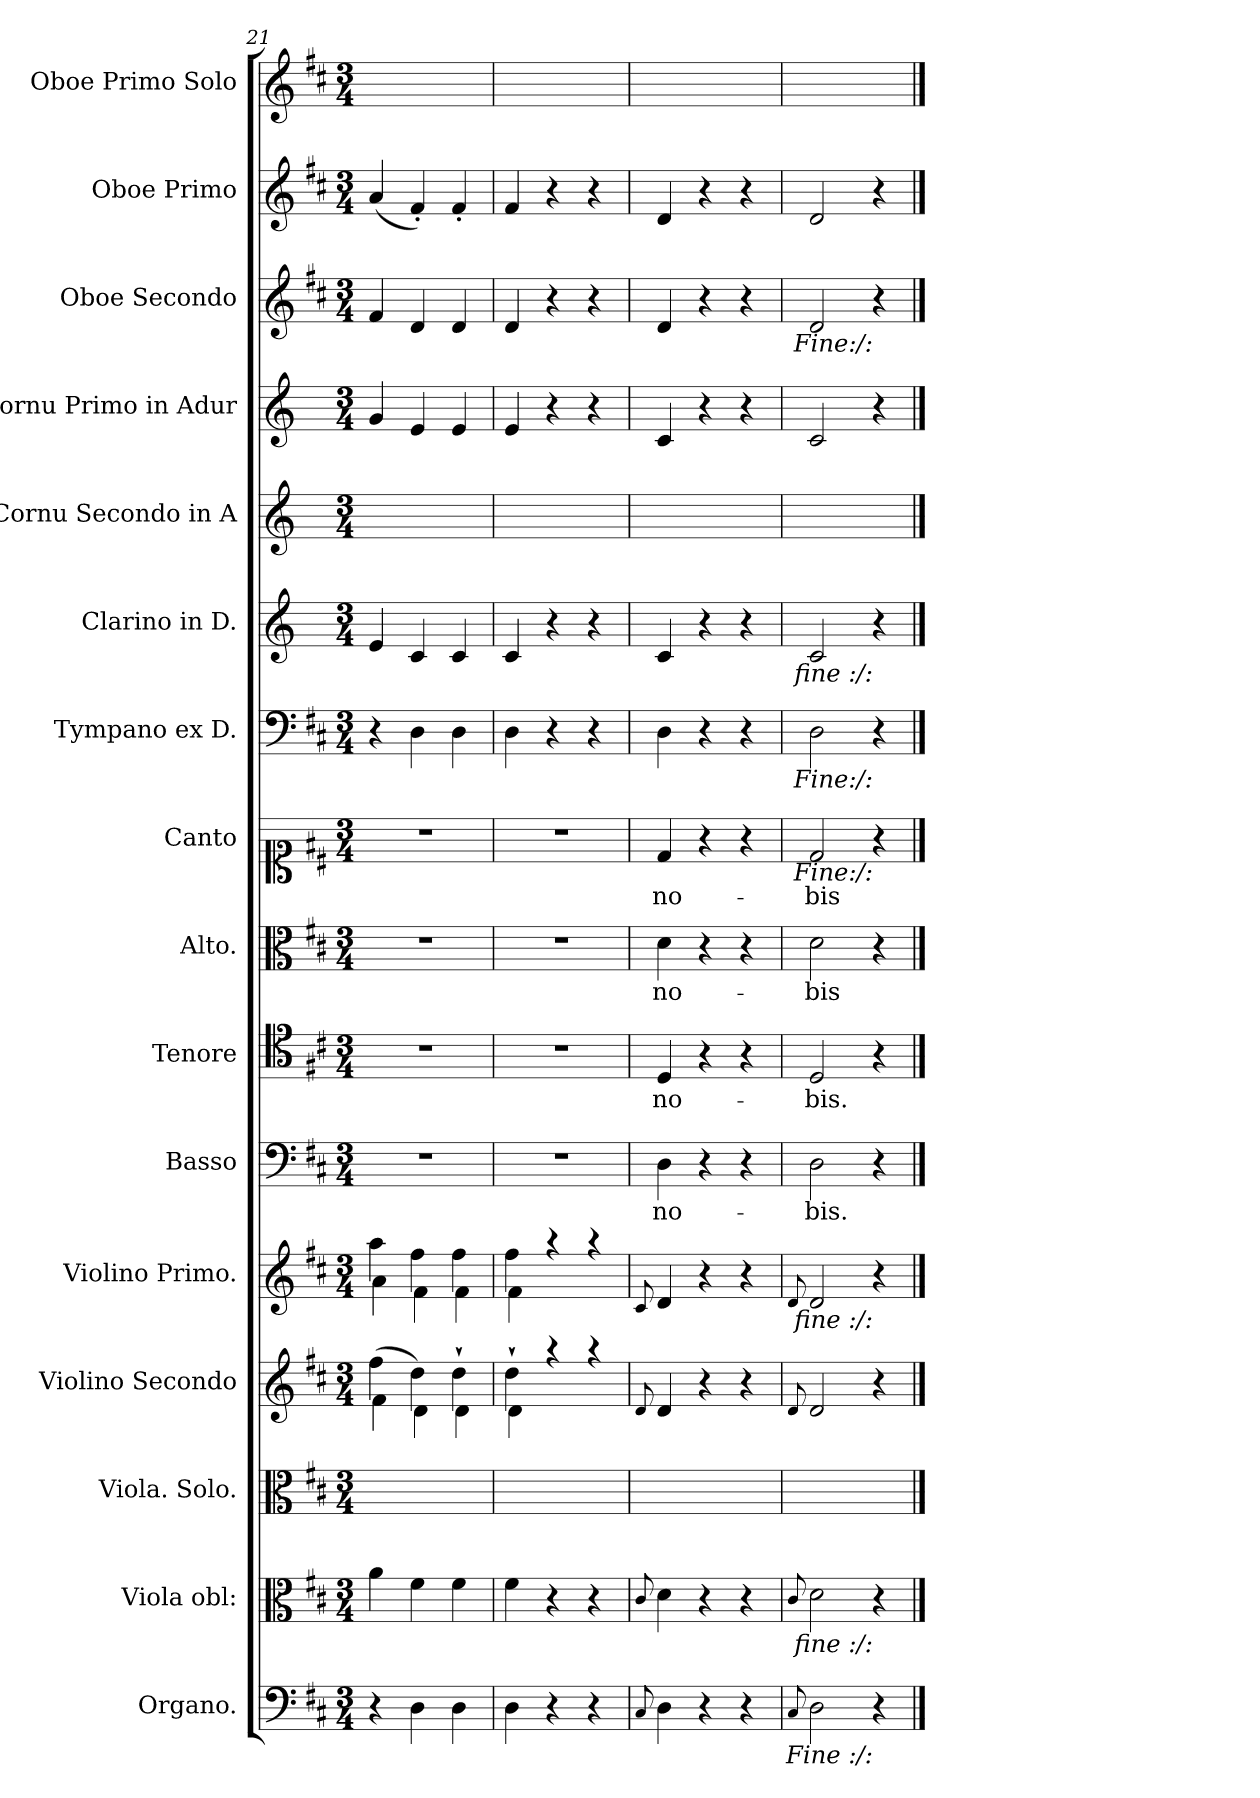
**kern	**dynam	**kern	**kern	**kern	**kern	**kern	**text	**kern	**text	**kern	**text	**kern	**text	**kern	**kern	**dynam	**kern	**kern	**kern	**kern	**kern
*part16	*part16	*part15	*part14	*part13	*part12	*part11	*part11	*part10	*part10	*part9	*part9	*part8	*part8	*part7	*part6	*part6	*part5	*part4	*part3	*part2	*part1
*staff16	*staff16	*staff15	*staff14	*staff13	*staff12	*staff11	*staff11	*staff10	*staff10	*staff9	*staff9	*staff8	*staff8	*staff7	*staff6	*staff6	*staff5	*staff4	*staff3	*staff2	*staff1
*I"Organo.	*	*I"Viola obl:	*I"Viola. Solo.	*I"Violino Secondo	*I"Violino Primo.	*I"Basso	*	*I"Tenore	*	*I"Alto.	*	*I"Canto	*	*I"Tympano ex D.	*I"Clarino in D.	*	*I"Cornu Secondo in A	*I"Cornu Primo in Adur	*I"Oboe Secondo	*I"Oboe Primo	*I"Oboe Primo Solo
*I'org	*	*I'vla obl	*I'vla solo	*	*I'vl I	*I'B	*	*I'T	*	*I'A	*	*	*	*	*I'clno	*	*	*I'cor I	*	*I'ob I	*I'ob I solo
*clefF4	*	*clefC3	*clefC3	*clefG2	*clefG2	*clefF4	*	*clefC4	*	*clefC3	*	*clefC1	*	*clefF4	*clefG2	*	*clefG2	*clefG2	*clefG2	*clefG2	*clefG2
*	*	*	*	*	*	*	*	*	*	*	*	*	*	*	*ITrd-1c-2	*	*ITrd-1c-2	*ITrd-1c-2	*	*	*
*k[f#c#]	*	*k[f#c#]	*k[f#c#]	*k[f#c#]	*k[f#c#]	*k[f#c#]	*	*k[f#c#]	*	*k[f#c#]	*	*k[f#c#]	*	*k[f#c#]	*k[f#c#]	*	*k[f#c#]	*k[f#c#]	*k[f#c#]	*k[f#c#]	*k[f#c#]
*D:	*	*D:	*D:	*D:	*D:	*D:	*	*D:	*	*D:	*	*D:	*	*D:	*	*	*	*	*D:	*D:	*D:
*M3/4	*	*M3/4	*M3/4	*M3/4	*M3/4	*M3/4	*	*M3/4	*	*M3/4	*	*M3/4	*	*M3/4	*M3/4	*	*M3/4	*M3/4	*M3/4	*M3/4	*M3/4
=21	=21	=21	=21	=21	=21	=21	=21	=21	=21	=21	=21	=21	=21	=21	=21	=21	=21	=21	=21	=21	=21
*	*	*	*	*^	*^	*	*	*	*	*	*	*	*	*	*	*	*	*	*	*	*
4r	.	4a\	2.ryy	(4ff#\	4f#\	4aa\	4a\	2.r	.	2.r	.	2.r	.	2.r	.	4r	4f#/	.	2.ryy	4a/	4f#/	(4a/	2.ryy
4D\	.	4f#\	.	4dd\)	4d\	4ff#\	4f#\	.	.	.	.	.	.	.	.	4D\	4d/	.	.	4f#/	4d/	4f#'/)	.
4D\	.	4f#\	.	4dd`\	4d\	4ff#\	4f#\	.	.	.	.	.	.	.	.	4D\	4d/	.	.	4f#/	4d/	4f#'/	.
=22	=22	=22	=22	=22	=22	=22	=22	=22	=22	=22	=22	=22	=22	=22	=22	=22	=22	=22	=22	=22	=22	=22	=22
4D\	.	4f#\	2.ryy	4dd`\	4d\	4ff#\	4f#\	2.r	.	2.r	.	2.r	.	2.r	.	4D\	4d/	.	2.ryy	4f#/	4d/	4f#/	2.ryy
!	!	!	!	!	!	!	!	!	!	!	!	!	!	!	!	!	!	!LO:DY:b	!	!	!	!	!
4r	.	4r	.	4raa	2d/yy	4raa	2f#/yy	.	.	.	.	.	.	.	.	4r	4r	po	.	4r	4r	4r	.
4r	.	4r	.	4raa	.	4raa	.	.	.	.	.	.	.	.	.	4r	4r	.	.	4r	4r	4r	.
*	*	*	*	*v	*v	*	*	*	*	*	*	*	*	*	*	*	*	*	*	*	*	*	*
*	*	*	*	*	*v	*v	*	*	*	*	*	*	*	*	*	*	*	*	*	*	*	*
=23	=23	=23	=23	=23	=23	=23	=23	=23	=23	=23	=23	=23	=23	=23	=23	=23	=23	=23	=23	=23	=23
8qqC#/	.	8qqc#/	.	8qqd/	8qqc#/	.	.	.	.	.	.	.	.	.	.	.	.	.	.	.	.
!	!LO:DY:b	!	!	!	!	!	!	!	!	!	!	!	!	!	!	!	!	!	!	!	!
4D\	po&colon;	4d\	2.ryy	4d/	4d/	4D\	no-	4D/	no-	4d\	no-	4d/	no-	4D\	4d/	.	2.ryy	4d/	4d/	4d/	2.ryy
4r	.	4r	.	4r	4r	4r	.	4r	.	4r	.	4r	.	4r	4r	.	.	4r	4r	4r	.
4r	.	4r	.	4r	4r	4r	.	4r	.	4r	.	4r	.	4r	4r	.	.	4r	4r	4r	.
=24	=24	=24	=24	=24	=24	=24	=24	=24	=24	=24	=24	=24	=24	=24	=24	=24	=24	=24	=24	=24	=24
8qqC#/	.	8qqc#/	.	8qqd/	8qqd/	.	.	.	.	.	.	.	.	.	.	.	.	.	.	.	.
2D\	.	2d\	2.ryy	2d/	2d/	2D\	-bis.	2D/	-bis.	2d\	-bis	2d/	-bis	2D\	2d/	.	2.ryy	2d/	2d/	2d/	2.ryy
!	!	!	!	!	!	!	!	!	!	!	!	!	!	!	!	!	!	!	!LO:TX:b:i:rj:t=Fine&colon;/&colon;	!	!
!	!	!	!	!	!	!	!	!	!	!	!	!	!	!	!LO:TX:b:i:rj:t=fine &colon;/&colon;	!	!	!	!	!	!
!	!	!	!	!	!	!	!	!	!	!	!	!	!	!LO:TX:b:i:rj:t=Fine&colon;/&colon;	!	!	!	!	!	!	!
!	!	!	!	!	!	!	!	!	!	!	!	!LO:TX:b:i:rj:t=Fine&colon;/&colon;	!	!	!	!	!	!	!	!	!
!	!	!	!	!	!LO:TX:b:i:rj:t=fine &colon;/&colon;	!	!	!	!	!	!	!	!	!	!	!	!	!	!	!	!
!	!	!LO:TX:b:i:rj:t=fine &colon;/&colon;	!	!	!	!	!	!	!	!	!	!	!	!	!	!	!	!	!	!	!
!LO:TX:b:i:rj:t=Fine &colon;/&colon;	!	!	!	!	!	!	!	!	!	!	!	!	!	!	!	!	!	!	!	!	!
4r	.	4r	.	4r	4r	4r	.	4r	.	4r	.	4r	.	4r	4r	.	.	4r	4r	4r	.
==	==	==	==	==	==	==	==	==	==	==	==	==	==	==	==	==	==	==	==	==	==
*-	*-	*-	*-	*-	*-	*-	*-	*-	*-	*-	*-	*-	*-	*-	*-	*-	*-	*-	*-	*-	*-
